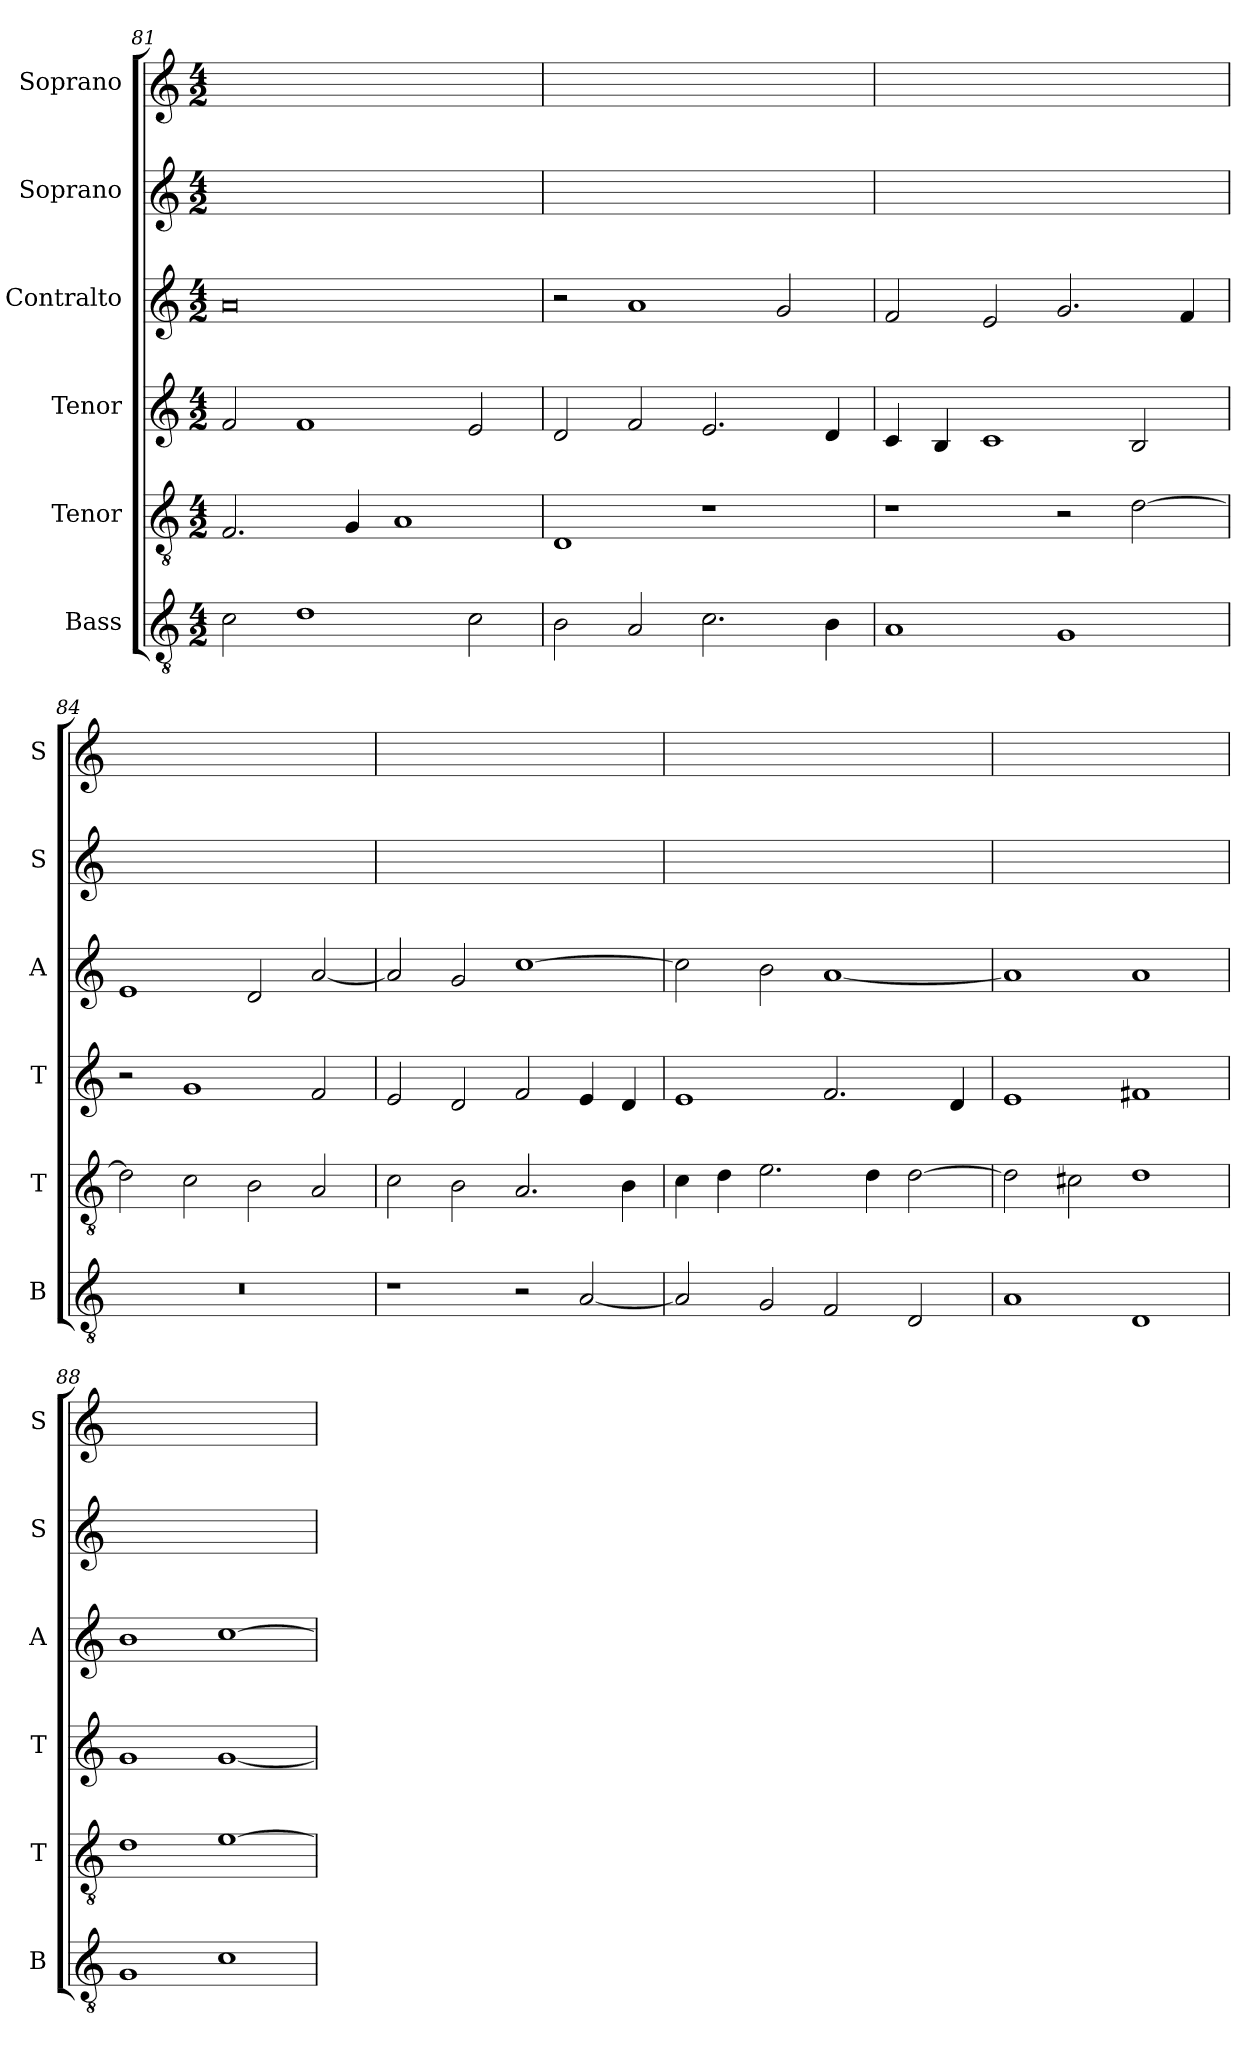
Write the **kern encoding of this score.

**kern	**kern	**kern	**kern	**kern	**kern
*part6	*part5	*part4	*part3	*part2	*part1
*staff6	*staff5	*staff4	*staff3	*staff2	*staff1
*I"Bass	*I"Tenor	*I"Tenor	*I"Contralto	*I"Soprano	*I"Soprano
*I'B	*I'T	*I'T	*I'A	*I'S	*I'S
*clefGv2	*clefGv2	*clefG2	*clefG2	*clefG2	*clefG2
*k[]	*k[]	*k[]	*k[]	*k[]	*k[]
*G:mix	*G:mix	*G:mix	*G:mix	*G:mix	*G:mix
*M4/2	*M4/2	*M4/2	*M4/2	*M4/2	*M4/2
=81	=81	=81	=81	=81	=81
2c	2.F	2f	0a	0ryy	0ryy
1d	.	1f	.	.	.
.	4G	.	.	.	.
.	1A	.	.	.	.
2c	.	2e	.	.	.
=82	=82	=82	=82	=82	=82
2B	1D	2d	2r	0ryy	0ryy
2A	.	2f	1a	.	.
2.c	1r	2.e	.	.	.
.	.	.	2g	.	.
4B	.	4d	.	.	.
=83	=83	=83	=83	=83	=83
1A	1r	4c	2f	0ryy	0ryy
.	.	4B	.	.	.
.	.	1c	2e	.	.
1G	2r	.	2.g	.	.
.	[2d	2B	.	.	.
.	.	.	4f	.	.
=84	=84	=84	=84	=84	=84
0r	2d]	2r	1e	0ryy	0ryy
.	2c	1g	.	.	.
.	2B	.	2d	.	.
.	2A	2f	[2a	.	.
=85	=85	=85	=85	=85	=85
1r	2c	2e	2a]	0ryy	0ryy
.	2B	2d	2g	.	.
2r	2.A	2f	[1cc	.	.
[2A	.	4e	.	.	.
.	4B	4d	.	.	.
=86	=86	=86	=86	=86	=86
2A]	4c	1e	2cc]	0ryy	0ryy
.	4d	.	.	.	.
2G	2.e	.	2b	.	.
2F	.	2.f	[1a	.	.
.	4d	.	.	.	.
2D	[2d	.	.	.	.
.	.	4d	.	.	.
=87	=87	=87	=87	=87	=87
1A	2d]	1e	1a]	0ryy	0ryy
.	2c#X	.	.	.	.
1D	1d	1f#X	1a	.	.
=88	=88	=88	=88	=88	=88
1G	1d	1g	1b	0ryy	0ryy
1c	[1e	[1g	[1cc	.	.
=	=	=	=	=	=
*-	*-	*-	*-	*-	*-
